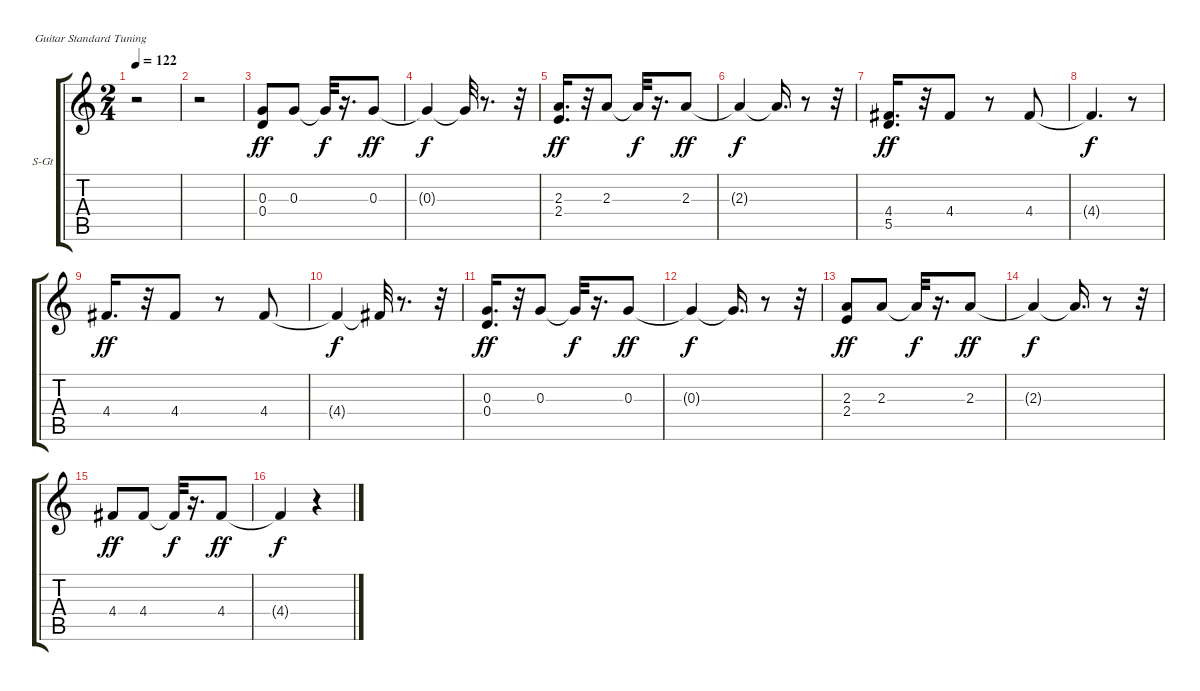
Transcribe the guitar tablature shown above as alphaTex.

\bracketExtendMode groupsimilarinstruments
\firstSystemTrackNameOrientation horizontal
\otherSystemsTrackNameOrientation horizontal
\track ("Колокольчик" "S-Gt") {instrument acousticguitarsteel}
\staff {score tabs}
\tuning (E4 B3 G3 D3 A2 E2)
\ts (2 4)
\tempo 122
\clef g2
\ks c
r.2{dy f} |
r.2 |
(0.3 0.4).8{dy ff} 0.3.8 0.3{t}.32{dy f} r.16{d} 0.3.8{dy ff} |
0.3{t}.4{dy f} 0.3{t}.32 r.8{d} r.32 |
(2.3 2.4).16{d dy ff} r.32 2.3.8 2.3{t}.32{dy f} r.16{d} 2.3.8{dy ff} |
2.3{t}.4{dy f} 2.3{t}.16{d} r.8 r.32 |
(4.4 5.5).16{d dy ff} r.32 4.4.8 r.8 4.4.8 |
4.4{t}.4{d dy f} r.8 |
4.4.16{d dy ff} r.32 4.4.8 r.8 4.4.8 |
4.4{t}.4{dy f} 4.4{t}.32 r.8{d} r.32 |
(0.3 0.4).16{d dy ff} r.32 0.3.8 0.3{t}.32{dy f} r.16{d} 0.3.8{dy ff} |
0.3{t}.4{dy f} 0.3{t}.16{d} r.8 r.32 |
(2.3 2.4).8{dy ff} 2.3.8 2.3{t}.32{dy f} r.16{d} 2.3.8{dy ff} |
2.3{t}.4{dy f} 2.3{t}.16{d} r.8 r.32 |
4.4.8{dy ff} 4.4.8 4.4{t}.32{dy f} r.16{d} 4.4.8{dy ff} |
4.4{t}.4{dy f} r.4
